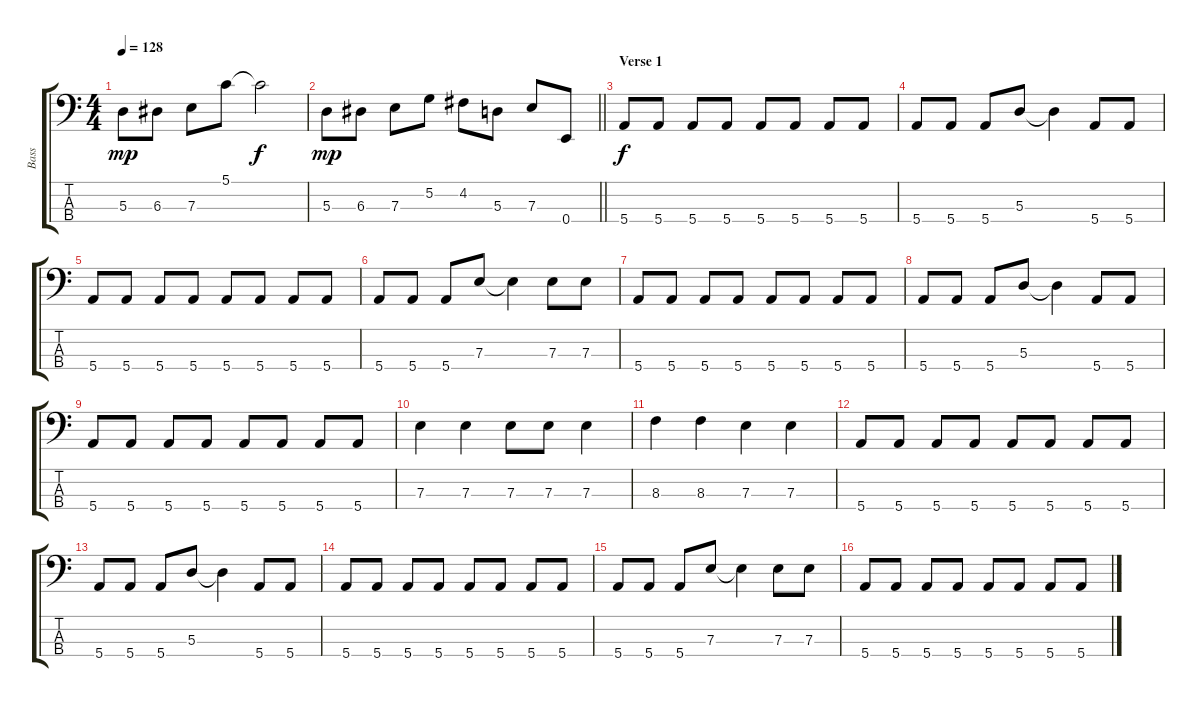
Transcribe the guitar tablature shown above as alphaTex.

\track ("Bass" "Bass") {instrument electricbassfinger}
\staff {score tabs}
\tuning (G2 D2 A1 E1) {hide}
\ts (4 4)
\tempo 128
\clef f4
\ks c
5.3.8{dy mp} 6.3.8 7.3.8 5.1.8 5.1{t}.2{dy f} |
\barLineRight lightlight
5.3.8{dy mp} 6.3.8 7.3.8 5.2.8 4.2.8 5.3.8 7.3.8 0.4.8 |
\section ("" "Verse 1")
5.4.8{dy f} 5.4.8 5.4.8 5.4.8 5.4.8 5.4.8 5.4.8 5.4.8 |
5.4.8 5.4.8 5.4.8 5.3.8 5.3{t}.4 5.4.8 5.4.8 |
5.4.8 5.4.8 5.4.8 5.4.8 5.4.8 5.4.8 5.4.8 5.4.8 |
5.4.8 5.4.8 5.4.8 7.3.8 7.3{t}.4 7.3.8 7.3.8 |
5.4.8 5.4.8 5.4.8 5.4.8 5.4.8 5.4.8 5.4.8 5.4.8 |
5.4.8 5.4.8 5.4.8 5.3.8 5.3{t}.4 5.4.8 5.4.8 |
5.4.8 5.4.8 5.4.8 5.4.8 5.4.8 5.4.8 5.4.8 5.4.8 |
7.3.4 7.3.4 7.3.8 7.3.8 7.3.4 |
8.3.4 8.3.4 7.3.4 7.3.4 |
5.4.8 5.4.8 5.4.8 5.4.8 5.4.8 5.4.8 5.4.8 5.4.8 |
5.4.8 5.4.8 5.4.8 5.3.8 5.3{t}.4 5.4.8 5.4.8 |
5.4.8 5.4.8 5.4.8 5.4.8 5.4.8 5.4.8 5.4.8 5.4.8 |
5.4.8 5.4.8 5.4.8 7.3.8 7.3{t}.4 7.3.8 7.3.8 |
5.4.8 5.4.8 5.4.8 5.4.8 5.4.8 5.4.8 5.4.8 5.4.8
